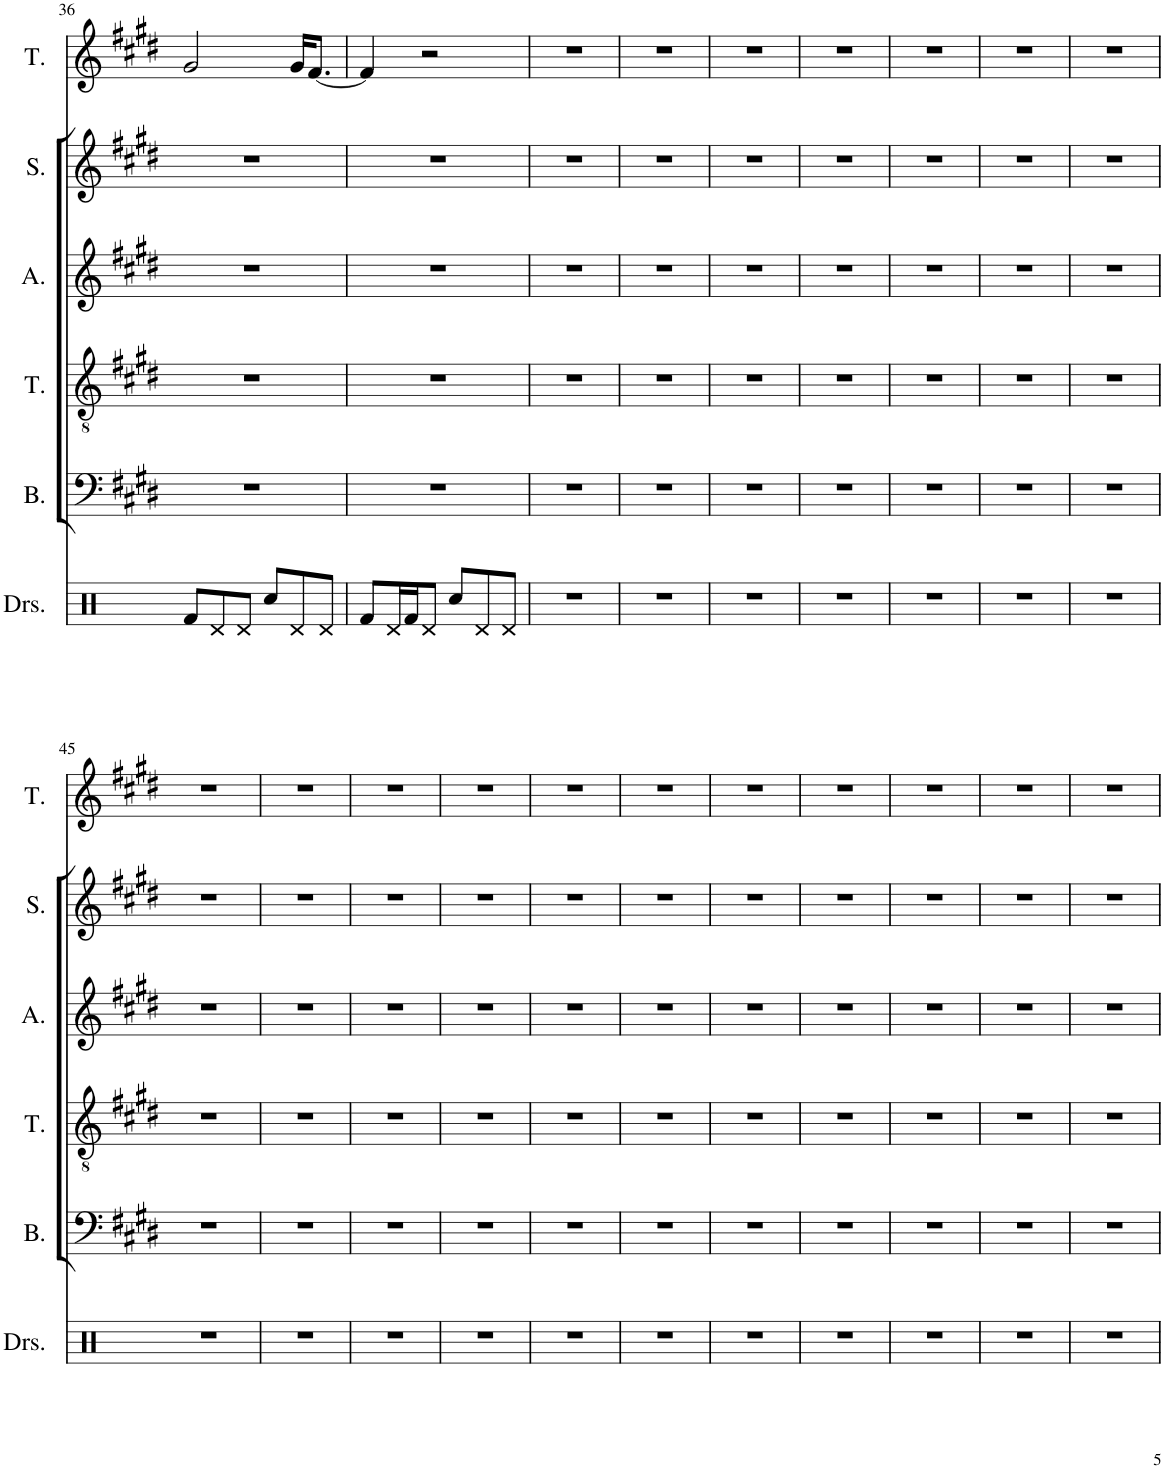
**kern	**kern	**kern	**kern	**kern	**kern
*part6	*part5	*part4	*part3	*part2	*part1
*staff6	*staff5	*staff4	*staff3	*staff2	*staff1
*I"Drumset	*I"Bass	*I"Tenor	*I"Alto	*I"Soprano	*I"Tenor
*I'Drs.	*I'B.	*I'T.	*I'A.	*I'S.	*I'T.
!!LO:PB:g=z
*clefX	*clefF4	*clefGv2	*clefG2	*clefG2	*clefG2
*k[]	*k[f#c#g#d#]	*k[f#c#g#d#]	*k[f#c#g#d#]	*k[f#c#g#d#]	*k[f#c#g#d#]
*M6/8	*M6/8	*M6/8	*M6/8	*M6/8	*M6/8
=36	=36	=36	=36	=36	=36
8Rf/L	2.r	2.r	2.r	2.r	2g#/
8Rd/	.	.	.	.	.
8Rd/J	.	.	.	.	.
8Rcc/L	.	.	.	.	.
8Rd/	.	.	.	.	16g#/KL
.	.	.	.	.	[8.f#/J
8Rd/J	.	.	.	.	.
=37	=37	=37	=37	=37	=37
8Rf/L	2.r	2.r	2.r	2.r	4f#/]
16Rd/L	.	.	.	.	.
16Rf/J	.	.	.	.	.
8Rd/J	.	.	.	.	2r
8Rcc/L	.	.	.	.	.
8Rd/	.	.	.	.	.
8Rd/J	.	.	.	.	.
=38	=38	=38	=38	=38	=38
2.r	2.r	2.r	2.r	2.r	2.r
=39	=39	=39	=39	=39	=39
2.r	2.r	2.r	2.r	2.r	2.r
=40	=40	=40	=40	=40	=40
2.r	2.r	2.r	2.r	2.r	2.r
=41	=41	=41	=41	=41	=41
2.r	2.r	2.r	2.r	2.r	2.r
=42	=42	=42	=42	=42	=42
2.r	2.r	2.r	2.r	2.r	2.r
=43	=43	=43	=43	=43	=43
2.r	2.r	2.r	2.r	2.r	2.r
=44	=44	=44	=44	=44	=44
2.r	2.r	2.r	2.r	2.r	2.r
!!LO:LB:g=z
=45	=45	=45	=45	=45	=45
2.r	2.r	2.r	2.r	2.r	2.r
=46	=46	=46	=46	=46	=46
2.r	2.r	2.r	2.r	2.r	2.r
=47	=47	=47	=47	=47	=47
2.r	2.r	2.r	2.r	2.r	2.r
=48	=48	=48	=48	=48	=48
2.r	2.r	2.r	2.r	2.r	2.r
=49	=49	=49	=49	=49	=49
2.r	2.r	2.r	2.r	2.r	2.r
=50	=50	=50	=50	=50	=50
2.r	2.r	2.r	2.r	2.r	2.r
=51	=51	=51	=51	=51	=51
2.r	2.r	2.r	2.r	2.r	2.r
=52	=52	=52	=52	=52	=52
2.r	2.r	2.r	2.r	2.r	2.r
=53	=53	=53	=53	=53	=53
2.r	2.r	2.r	2.r	2.r	2.r
=54	=54	=54	=54	=54	=54
2.r	2.r	2.r	2.r	2.r	2.r
=55	=55	=55	=55	=55	=55
2.r	2.r	2.r	2.r	2.r	2.r
=	=	=	=	=	=
*-	*-	*-	*-	*-	*-
